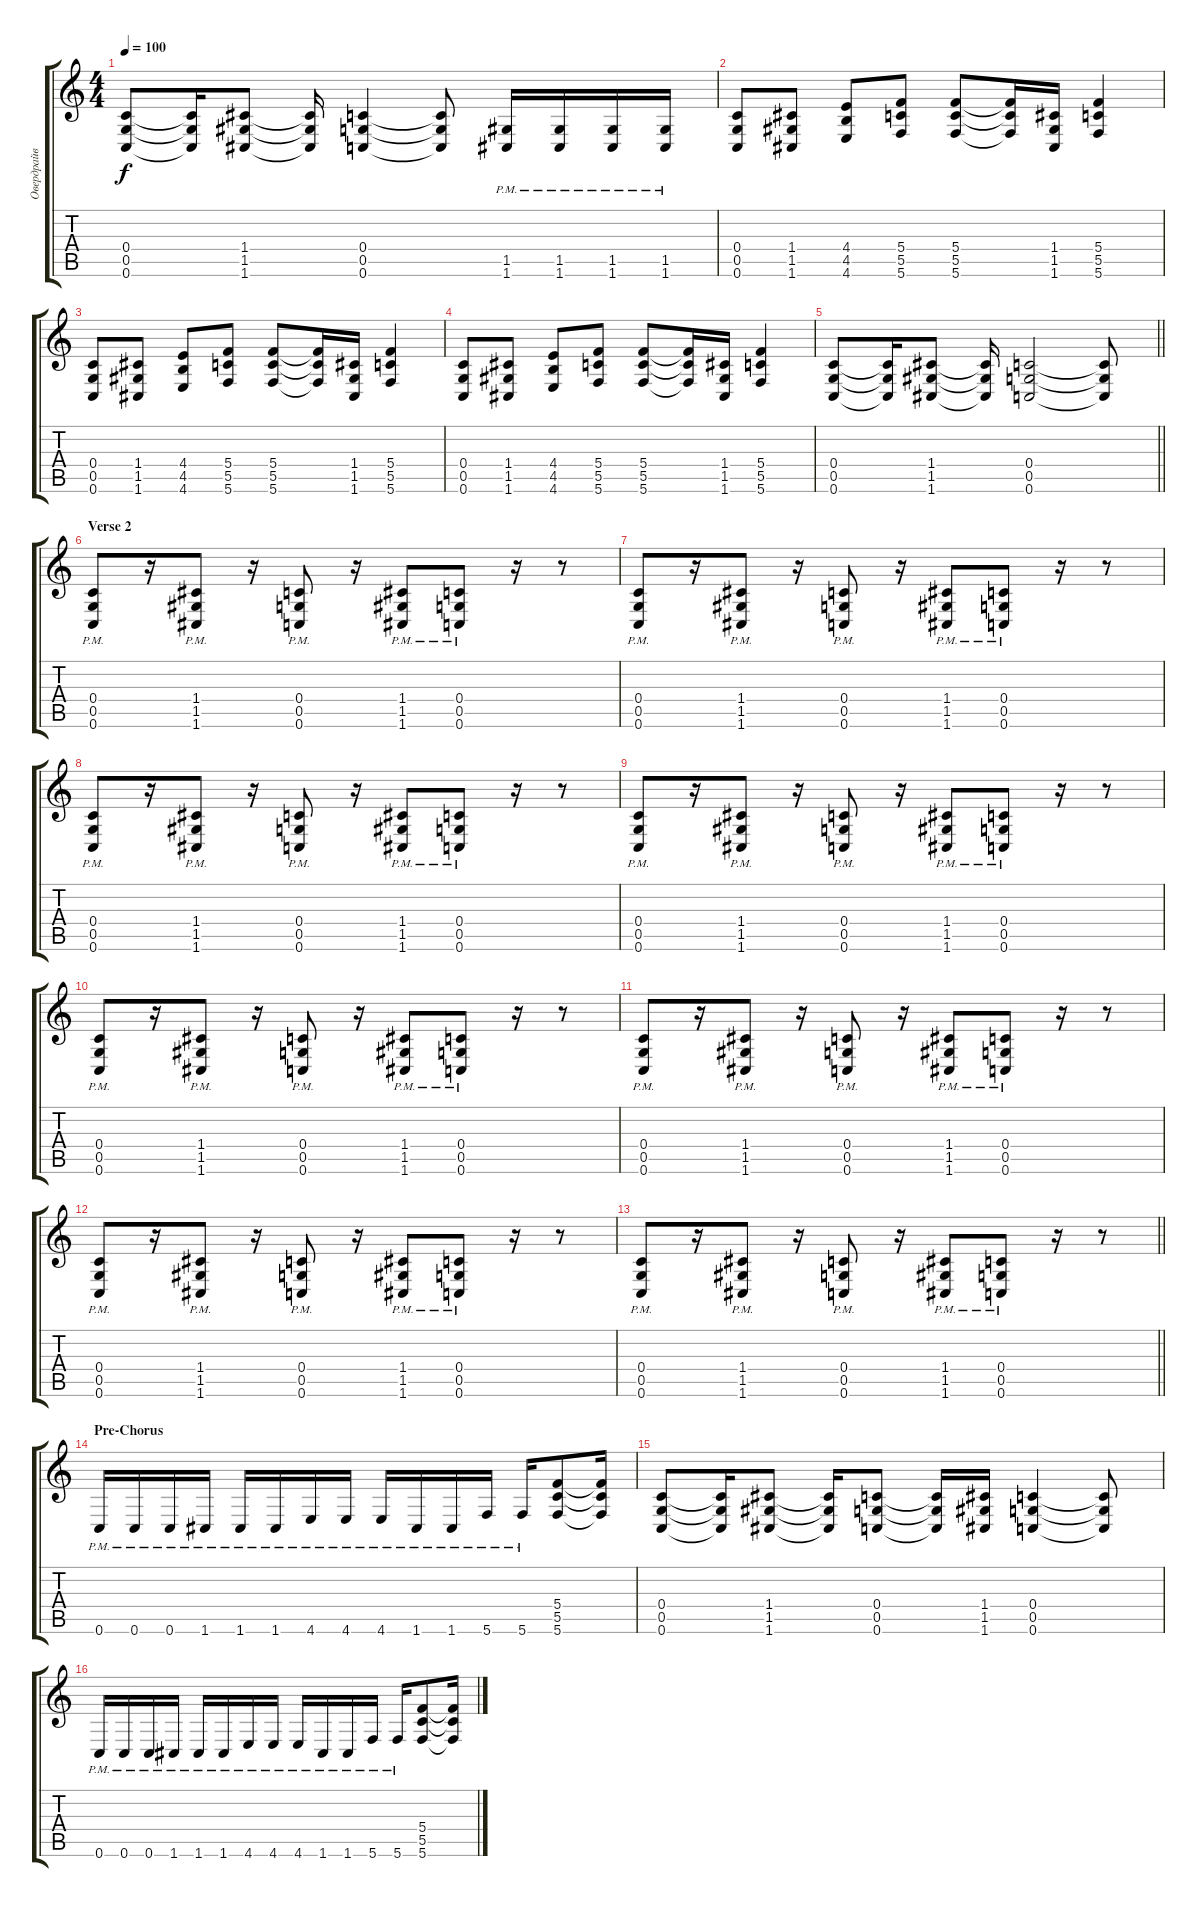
\track ("Овердрайв" "Овердрайв") {instrument overdrivenguitar}
\staff {score tabs}
\tuning (D4 A3 F3 C3 G2 C2) {hide}
\ts (4 4)
\tempo 100
\clef g2
\ks c
(0.4 0.5 0.6).8{dy f} (0.4{t} 0.5{t} 0.6{t}).16 (1.4 1.5 1.6).8 (1.4{t} 1.5{t} 1.6{t}).16 (0.4 0.5 0.6).4 (0.4{t} 0.5{t} 0.6{t}).8 (1.5{pm} 1.6{pm}).16 (1.5{pm} 1.6{pm}).16 (1.5{pm} 1.6{pm}).16 (1.5{pm} 1.6{pm}).16 |
(0.4 0.5 0.6).8 (1.4 1.5 1.6).8 (4.4 4.5 4.6).8 (5.4 5.5 5.6).8 (5.4 5.5 5.6).8 (5.4{t} 5.5{t} 5.6{t}).16 (1.4 1.5 1.6).16 (5.4 5.5 5.6).4 |
(0.4 0.5 0.6).8 (1.4 1.5 1.6).8 (4.4 4.5 4.6).8 (5.4 5.5 5.6).8 (5.4 5.5 5.6).8 (5.4{t} 5.5{t} 5.6{t}).16 (1.4 1.5 1.6).16 (5.4 5.5 5.6).4 |
(0.4 0.5 0.6).8 (1.4 1.5 1.6).8 (4.4 4.5 4.6).8 (5.4 5.5 5.6).8 (5.4 5.5 5.6).8 (5.4{t} 5.5{t} 5.6{t}).16 (1.4 1.5 1.6).16 (5.4 5.5 5.6).4 |
\barLineRight lightlight
(0.4 0.5 0.6).8 (0.4{t} 0.5{t} 0.6{t}).16 (1.4 1.5 1.6).8 (1.4{t} 1.5{t} 1.6{t}).16 (0.4 0.5 0.6).2 (0.4{t} 0.5{t} 0.6{t}).8 |
\section ("" "Verse 2")
(0.4{pm} 0.5{pm} 0.6{pm}).8 r.16 (1.4{pm} 1.5{pm} 1.6{pm}).8 r.16 (0.4{pm} 0.5{pm} 0.6{pm}).8 r.16 (1.4{pm} 1.5{pm} 1.6{pm}).8 (0.4{pm} 0.5{pm} 0.6{pm}).8 r.16 r.8 |
(0.4{pm} 0.5{pm} 0.6{pm}).8 r.16 (1.4{pm} 1.5{pm} 1.6{pm}).8 r.16 (0.4{pm} 0.5{pm} 0.6{pm}).8 r.16 (1.4{pm} 1.5{pm} 1.6{pm}).8 (0.4{pm} 0.5{pm} 0.6{pm}).8 r.16 r.8 |
(0.4{pm} 0.5{pm} 0.6{pm}).8 r.16 (1.4{pm} 1.5{pm} 1.6{pm}).8 r.16 (0.4{pm} 0.5{pm} 0.6{pm}).8 r.16 (1.4{pm} 1.5{pm} 1.6{pm}).8 (0.4{pm} 0.5{pm} 0.6{pm}).8 r.16 r.8 |
(0.4{pm} 0.5{pm} 0.6{pm}).8 r.16 (1.4{pm} 1.5{pm} 1.6{pm}).8 r.16 (0.4{pm} 0.5{pm} 0.6{pm}).8 r.16 (1.4{pm} 1.5{pm} 1.6{pm}).8 (0.4{pm} 0.5{pm} 0.6{pm}).8 r.16 r.8 |
(0.4{pm} 0.5{pm} 0.6{pm}).8 r.16 (1.4{pm} 1.5{pm} 1.6{pm}).8 r.16 (0.4{pm} 0.5{pm} 0.6{pm}).8 r.16 (1.4{pm} 1.5{pm} 1.6{pm}).8 (0.4{pm} 0.5{pm} 0.6{pm}).8 r.16 r.8 |
(0.4{pm} 0.5{pm} 0.6{pm}).8 r.16 (1.4{pm} 1.5{pm} 1.6{pm}).8 r.16 (0.4{pm} 0.5{pm} 0.6{pm}).8 r.16 (1.4{pm} 1.5{pm} 1.6{pm}).8 (0.4{pm} 0.5{pm} 0.6{pm}).8 r.16 r.8 |
(0.4{pm} 0.5{pm} 0.6{pm}).8 r.16 (1.4{pm} 1.5{pm} 1.6{pm}).8 r.16 (0.4{pm} 0.5{pm} 0.6{pm}).8 r.16 (1.4{pm} 1.5{pm} 1.6{pm}).8 (0.4{pm} 0.5{pm} 0.6{pm}).8 r.16 r.8 |
\barLineRight lightlight
(0.4{pm} 0.5{pm} 0.6{pm}).8 r.16 (1.4{pm} 1.5{pm} 1.6{pm}).8 r.16 (0.4{pm} 0.5{pm} 0.6{pm}).8 r.16 (1.4{pm} 1.5{pm} 1.6{pm}).8 (0.4{pm} 0.5{pm} 0.6{pm}).8 r.16 r.8 |
\section ("" "Pre-Chorus")
0.6{pm}.16 0.6{pm}.16 0.6{pm}.16 1.6{pm}.16 1.6{pm}.16 1.6{pm}.16 4.6{pm}.16 4.6{pm}.16 4.6{pm}.16 1.6{pm}.16 1.6{pm}.16 5.6{pm}.16 5.6{pm}.16 (5.4 5.5 5.6).8 (5.4{t} 5.5{t} 5.6{t}).16 |
(0.4 0.5 0.6).8 (0.4{t} 0.5{t} 0.6{t}).16 (1.4 1.5 1.6).8 (1.4{t} 1.5{t} 1.6{t}).16 (0.4 0.5 0.6).8 (0.4{t} 0.5{t} 0.6{t}).16 (1.4 1.5 1.6).16 (0.4 0.5 0.6).4 (0.4{t} 0.5{t} 0.6{t}).8 |
0.6{pm}.16 0.6{pm}.16 0.6{pm}.16 1.6{pm}.16 1.6{pm}.16 1.6{pm}.16 4.6{pm}.16 4.6{pm}.16 4.6{pm}.16 1.6{pm}.16 1.6{pm}.16 5.6{pm}.16 5.6{pm}.16 (5.4 5.5 5.6).8 (5.4{t} 5.5{t} 5.6{t}).16
